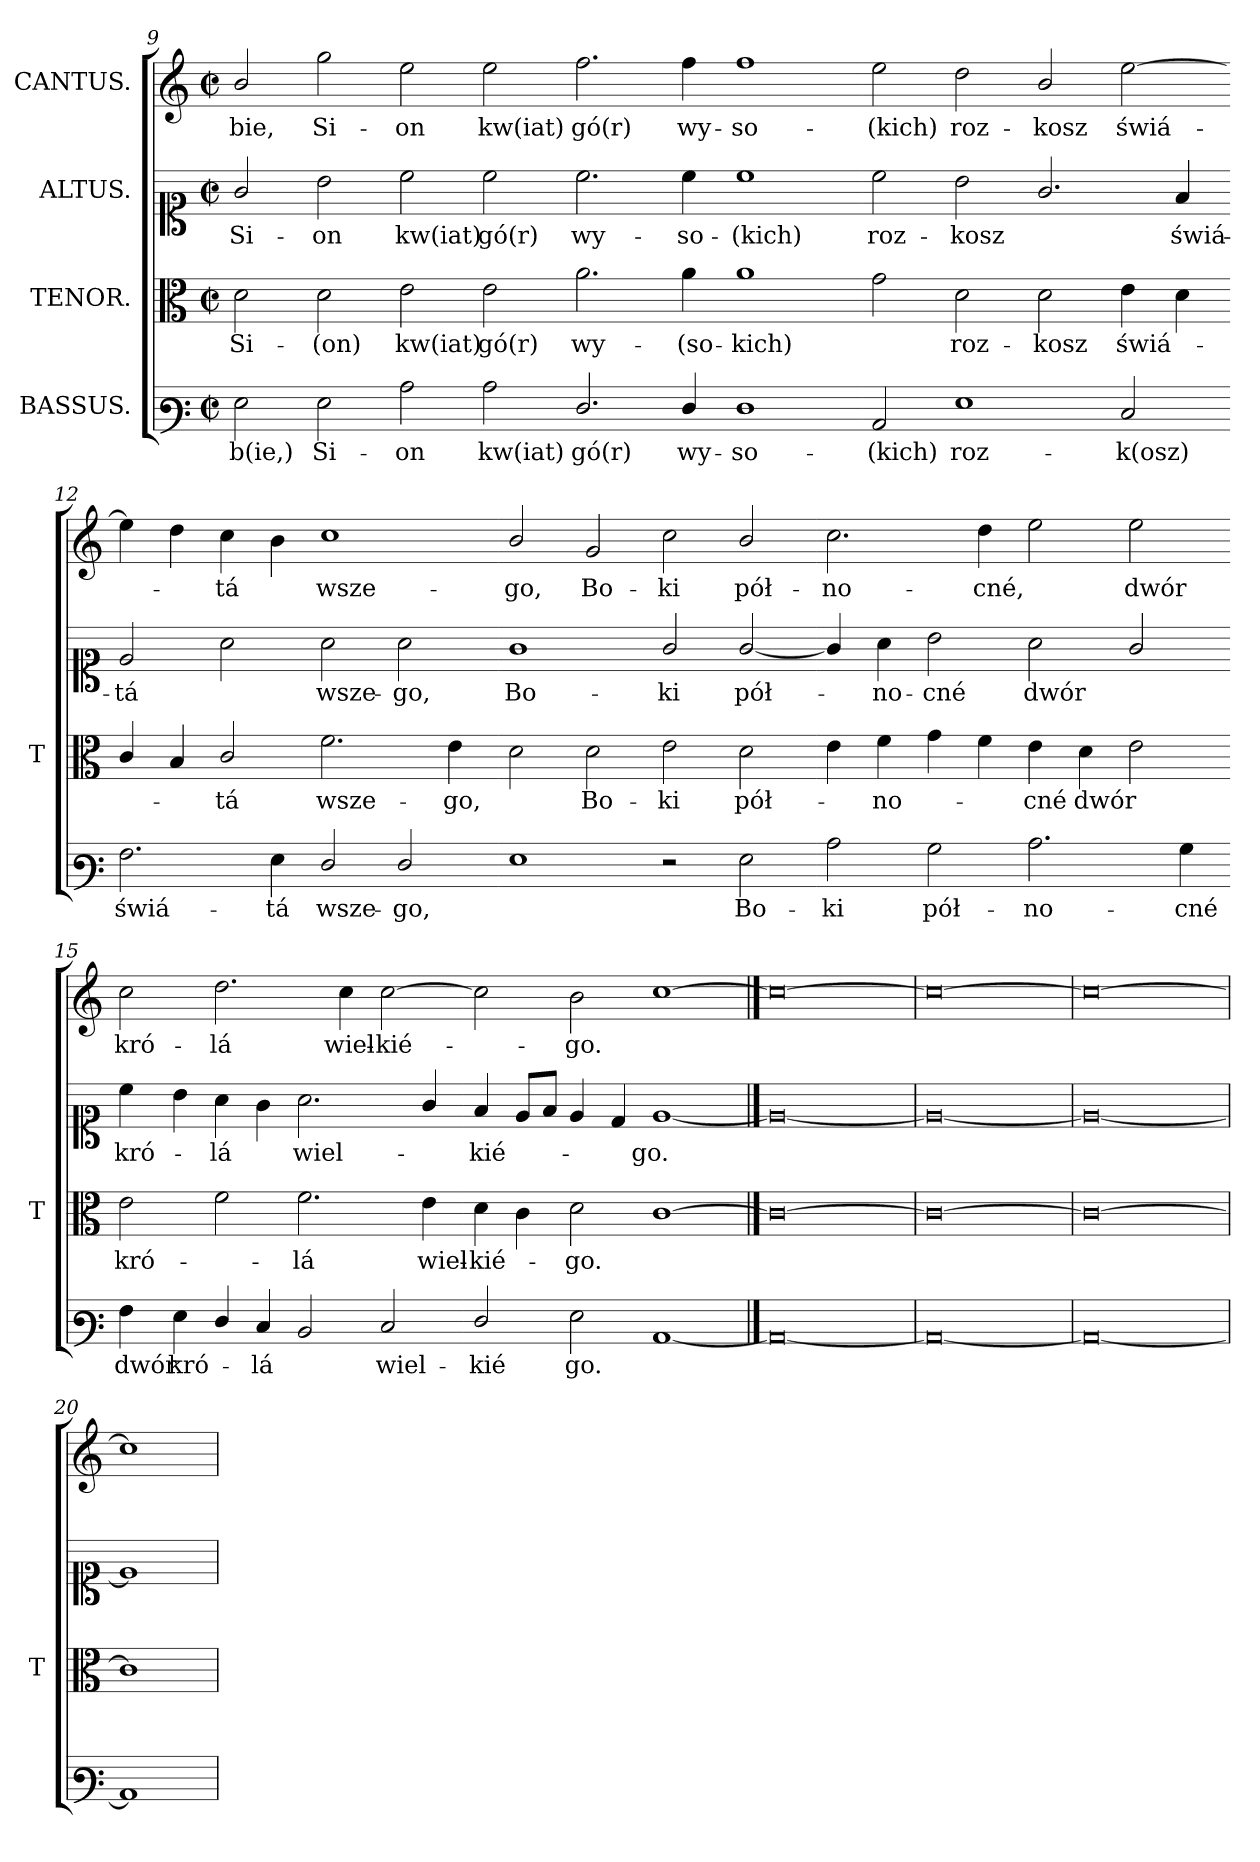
**kern	**text	**kern	**text	**kern	**text	**kern	**text
*part4	*part4	*part3	*part3	*part2	*part2	*part1	*part1
*staff4	*staff4	*staff3	*staff3	*staff2	*staff2	*staff1	*staff1
*I"BASSUS.	*	*I"TENOR.	*	*I"ALTUS.	*	*I"CANTUS.	*
*	*	*I'T	*	*	*	*	*
*clefF3	*	*clefC3	*	*clefC1	*	*clefG2	*
*k[]	*	*k[]	*	*k[]	*	*k[]	*
*M2/1	*	*M2/1	*	*M2/1	*	*M2/1	*
*met(c|)	*	*met(c|)	*	*met(c|)	*	*met(c|)	*
=9	=9	=9	=9	=9	=9	=9	=9
2G\	-b(ie,)	2d\	Si-	2g/	Si-	2b/	-bie,
2G\	Si-	2d\	-(on)	2b\	-on	2gg\	Si-
2c\	-on	2e\	kw(iat)	2cc\	kw(iat)	2ee\	-on
2c\	kw(iat)	2e\	gó(r)	2cc\	gó(r)	2ee\	kw(iat)
=10-	=10-	=10-	=10-	=10-	=10-	=10-	=10-
2.F/	gó(r)	2.a\	wy-	2.cc\	wy-	2.ff\	gó(r)
4F/	wy-	4a\	-(so-	4cc\	-so-	4ff\	wy-
1F\	-so-	1a\	-kich)	1cc\	-(kich)	1ff\	-so-
=11-	=11-	=11-	=11-	=11-	=11-	=11-	=11-
2C/	-(kich)	2g\	.	2cc\	roz-	2ee\	-(kich)
1G\	roz-	2d\	roz-	2b\	-kosz	2dd\	roz-
.	.	2d\	-kosz	2.g/	.	2b/	-kosz
2E/	-k(osz)	4e\	świá-	.	.	[2ee\	świá-
.	.	4d\	.	4f/	świá-	.	.
=12-	=12-	=12-	=12-	=12-	=12-	=12-	=12-
2.A\	świá-	4c/	.	2e/	-tá	4ee\]	.
.	.	4B/	.	.	.	4dd\	.
.	.	2c/	-tá	2a\	.	4cc\	-tá
4G\	-tá	.	.	.	.	4b\	.
2F/	wsze-	2.f	wsze-	2a\	wsze-	1cc\	wsze-
2F/	-go,	.	.	2a\	-go,	.	.
.	.	4e\	-go,	.	.	.	.
=13-	=13-	=13-	=13-	=13-	=13-	=13-	=13-
1G\	.	2d\	.	1g\	Bo-	2b/	-go,
.	.	2d\	Bo-	.	.	2g/	Bo-
2r	.	2e\	-ki	2g/	-ki	2cc\	-ki
2G\	Bo-	2d\	pół-	[2g/	pół-	2b/	pół-
=14-	=14-	=14-	=14-	=14-	=14-	=14-	=14-
2c\	-ki	4e\	.	4g/]	.	2.cc\	-no-
.	.	4f\	-no-	4a\	-no-	.	.
2B\	pół-	4g\	.	2b\	-cné	.	.
.	.	4f\	.	.	.	4dd\	-cné,
2.c\	-no-	4e\	-cné	2a\	dwór	2ee\	.
.	.	4d\	dwór	.	.	.	.
.	.	2e\	.	2g/	.	2ee\	dwór
4B\	-cné	.	.	.	.	.	.
=15-	=15-	=15-	=15-	=15-	=15-	=15-	=15-
4A\	dwór	2e\	kró-	4cc\	kró-	2cc\	kró-
4G\	kró-	.	.	4b\	.	.	.
4F/	.	2f\	.	4a\	-lá	2.dd\	-lá
4E/	-lá	.	.	4g\	.	.	.
2D/	.	2.f\	-lá	2.a\	wiel-	.	.
.	.	.	.	.	.	4cc\	wiel-
2E/	wiel-	.	.	.	.	[2cc\	-kié-
.	.	4e\	wiel-	4g/	.	.	.
=16-	=16-	=16-	=16-	=16-	=16-	=16-	=16-
2F/	-kié	4d\	-kié-	4f/	-kié-	2cc\]	.
.	.	4c\	.	8e/L	.	.	.
.	.	.	.	8f/J	.	.	.
2G\	-go.	2d\	-go.	4e/	.	2b\	-go.
.	.	.	.	4d/	.	.	.
[1C/	.	[1c\	.	[1e/	-go.	[1cc\	.
==17	==17	==17	==17	==17	==17	==17	==17
0C/_	.	0c\_	.	0e/_	.	0cc\_	.
=18	=18	=18	=18	=18	=18	=18	=18
0C/_	.	0c\_	.	0e/_	.	0cc\_	.
=19	=19	=19	=19	=19	=19	=19	=19
0C/_	.	0c\_	.	0e/_	.	0cc\_	.
=20	=20	=20	=20	=20	=20	=20	=20
1C/]	.	1c\]	.	1e/]	.	1cc\]	.
=	=	=	=	=	=	=	=
*-	*-	*-	*-	*-	*-	*-	*-
